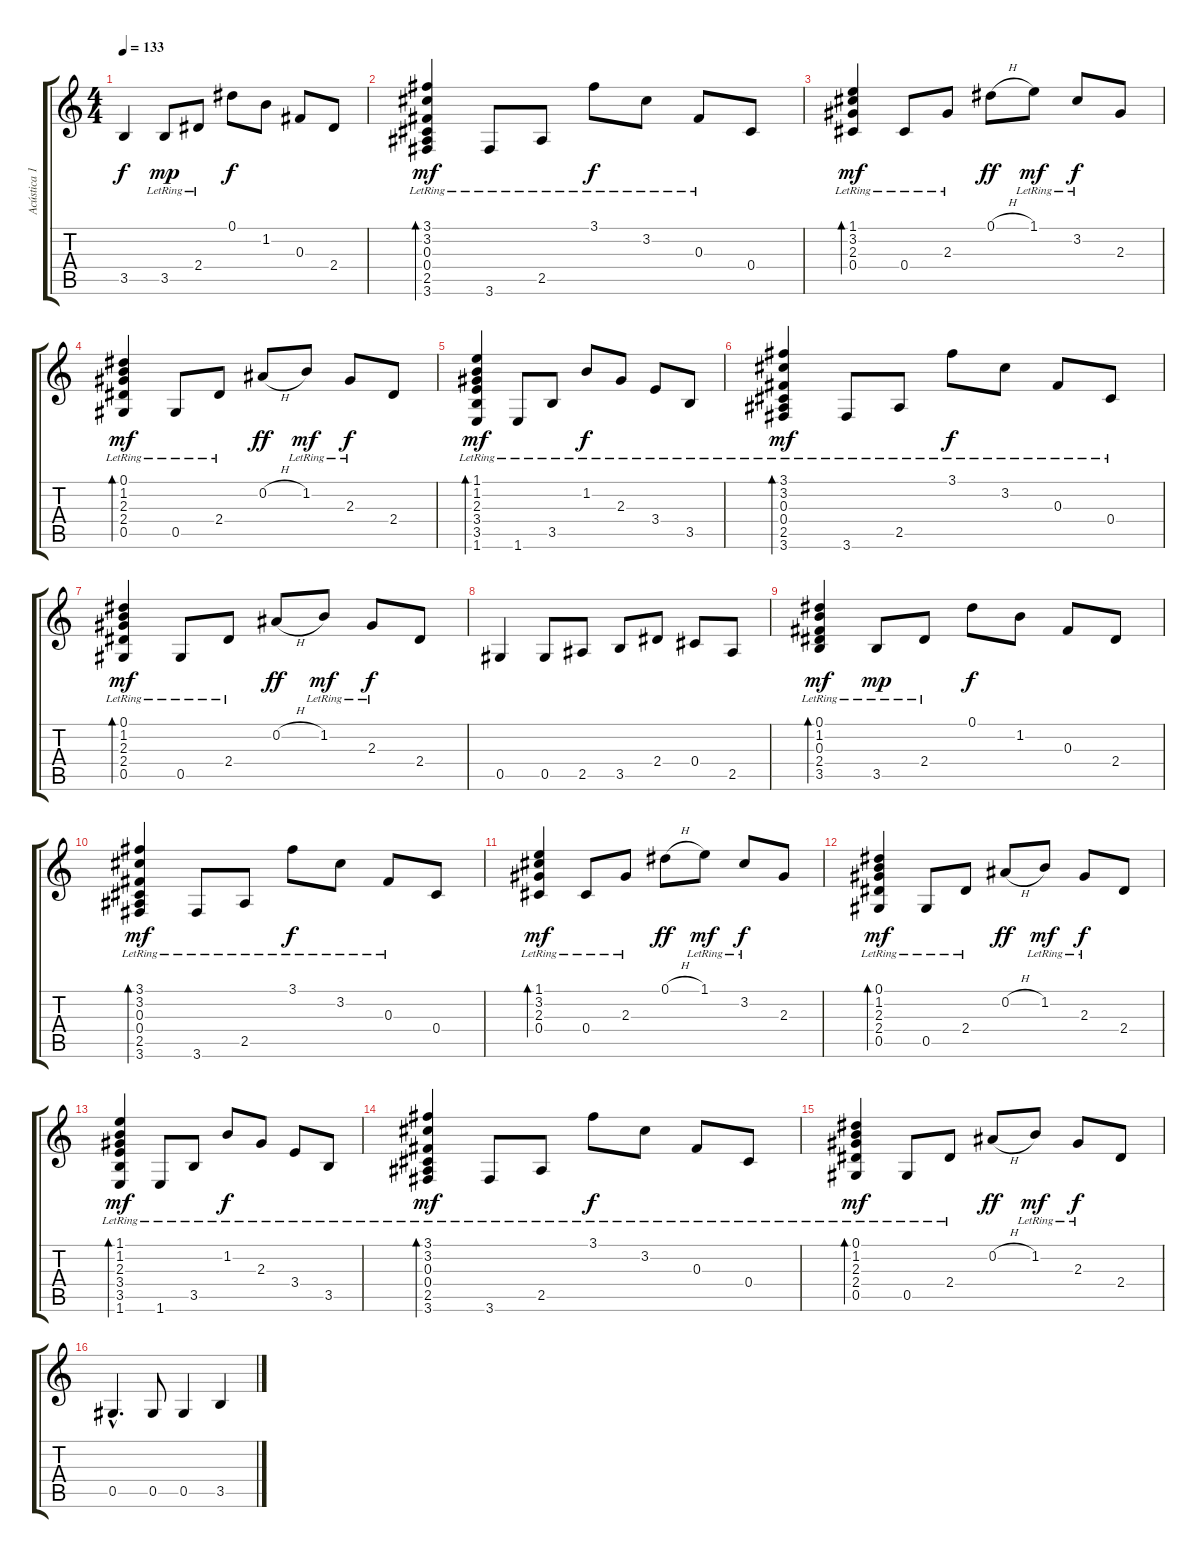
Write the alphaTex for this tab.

\track ("Acústica 1" "Acústica 1") {instrument acousticguitarsteel}
\staff {score tabs}
\tuning (Eb4 Bb3 Gb3 Db3 Ab2 Eb2) {hide}
\ts (4 4)
\tempo 133
\clef g2
\ks c
3.5.4{dy f} 3.5{lr}.8{dy mp} 2.4{lr}.8 0.1.8{dy f} 1.2.8 0.3.8 2.4.8 |
(3.1{lr} 3.2{lr} 0.3{lr} 0.4{lr} 2.5 3.6).4{bd 60 dy mf} 3.6{lr}.8 2.5{lr}.8 3.1{lr}.8{dy f} 3.2{lr}.8 0.3{lr}.8 0.4.8 |
(1.1{lr} 3.2{lr} 2.3{lr} 0.4{lr}).4{bd 60 dy mf} 0.4{lr}.8 2.3{lr}.8 0.1{h}.8{dy ff} 1.1{lr}.8{dy mf} 3.2{lr}.8{dy f} 2.3.8 |
(0.1{lr} 1.2{lr} 2.3{lr} 2.4{lr} 0.5{lr}).4{bd 60 dy mf} 0.5{lr}.8 2.4{lr}.8 0.2{h}.8{dy ff} 1.2{lr}.8{dy mf} 2.3{lr}.8{dy f} 2.4.8 |
(1.1{lr} 1.2{lr} 2.3{lr} 3.4{lr} 3.5{lr} 1.6{lr}).4{bd 60 dy mf} 1.6{lr}.8 3.5{lr}.8 1.2{lr}.8{dy f} 2.3{lr}.8 3.4{lr}.8 3.5{lr}.8 |
(3.1{lr} 3.2{lr} 0.3{lr} 0.4{lr} 2.5{lr} 3.6{lr}).4{bd 60 dy mf} 3.6{lr}.8 2.5{lr}.8 3.1{lr}.8{dy f} 3.2{lr}.8 0.3{lr}.8 0.4{lr}.8 |
(0.1{lr} 1.2{lr} 2.3{lr} 2.4{lr} 0.5{lr}).4{bd 60 dy mf} 0.5{lr}.8 2.4{lr}.8 0.2{h}.8{dy ff} 1.2{lr}.8{dy mf} 2.3{lr}.8{dy f} 2.4.8 |
0.5.4 0.5.8 2.5.8 3.5.8 2.4.8 0.4.8 2.5.8 |
(0.1{lr} 1.2{lr} 0.3{lr} 2.4{lr} 3.5{lr}).4{bd 60 dy mf} 3.5{lr}.8{dy mp} 2.4{lr}.8 0.1.8{dy f} 1.2.8 0.3.8 2.4.8 |
(3.1{lr} 3.2{lr} 0.3{lr} 0.4{lr} 2.5 3.6).4{bd 60 dy mf} 3.6{lr}.8 2.5{lr}.8 3.1{lr}.8{dy f} 3.2{lr}.8 0.3{lr}.8 0.4.8 |
(1.1{lr} 3.2{lr} 2.3{lr} 0.4{lr}).4{bd 60 dy mf} 0.4{lr}.8 2.3{lr}.8 0.1{h}.8{dy ff} 1.1{lr}.8{dy mf} 3.2{lr}.8{dy f} 2.3.8 |
(0.1{lr} 1.2{lr} 2.3{lr} 2.4{lr} 0.5{lr}).4{bd 60 dy mf} 0.5{lr}.8 2.4{lr}.8 0.2{h}.8{dy ff} 1.2{lr}.8{dy mf} 2.3{lr}.8{dy f} 2.4.8 |
(1.1{lr} 1.2{lr} 2.3{lr} 3.4{lr} 3.5{lr} 1.6{lr}).4{bd 60 dy mf} 1.6{lr}.8 3.5{lr}.8 1.2{lr}.8{dy f} 2.3{lr}.8 3.4{lr}.8 3.5{lr}.8 |
(3.1{lr} 3.2{lr} 0.3{lr} 0.4{lr} 2.5{lr} 3.6{lr}).4{bd 60 dy mf} 3.6{lr}.8 2.5{lr}.8 3.1{lr}.8{dy f} 3.2{lr}.8 0.3{lr}.8 0.4{lr}.8 |
(0.1{lr} 1.2{lr} 2.3{lr} 2.4{lr} 0.5{lr}).4{bd 60 dy mf} 0.5{lr}.8 2.4{lr}.8 0.2{h}.8{dy ff} 1.2{lr}.8{dy mf} 2.3{lr}.8{dy f} 2.4.8 |
0.5{hac}.4{d} 0.5.8 0.5.4 3.5.4
